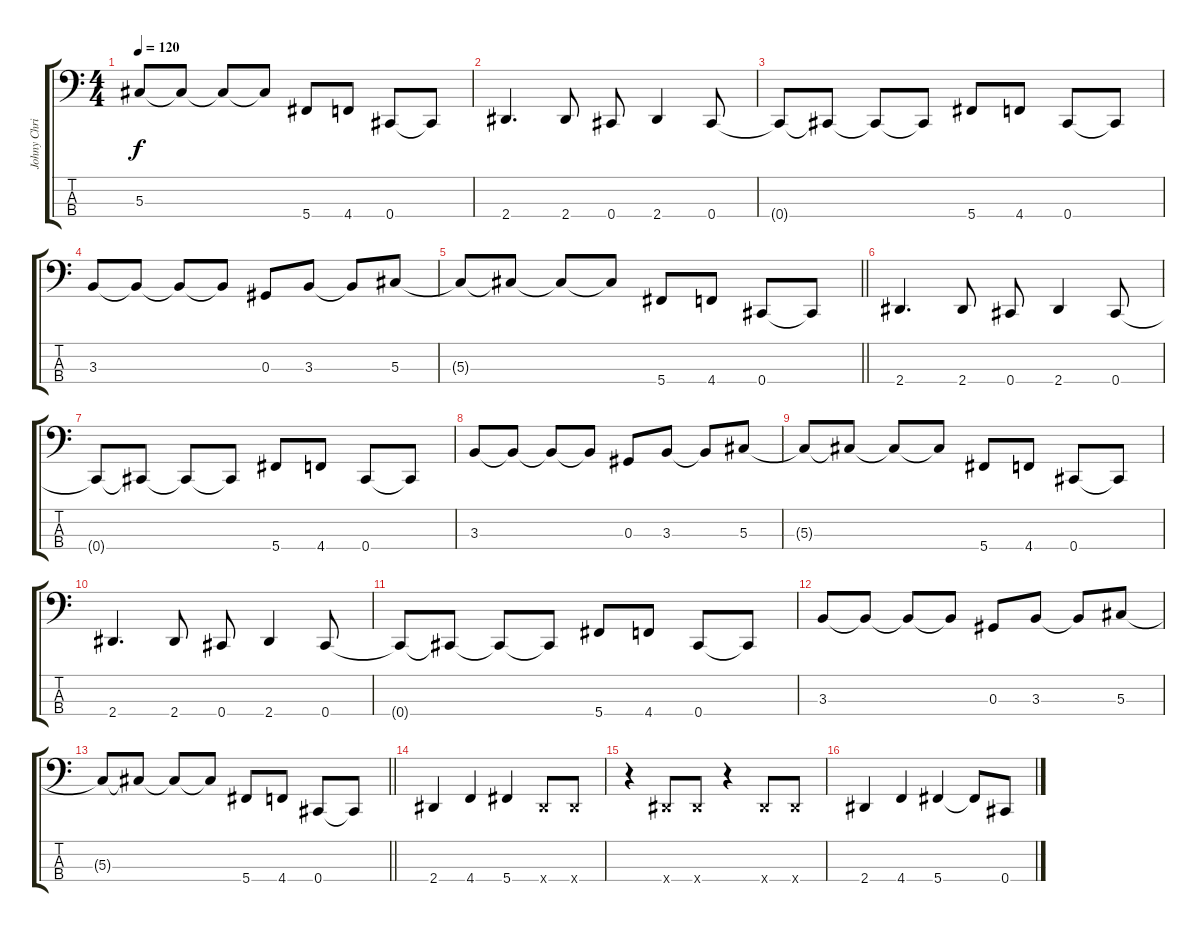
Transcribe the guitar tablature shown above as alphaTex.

\track ("Johny Christ" "Johny Chri") {instrument electricbassfinger}
\staff {score tabs}
\tuning (Gb2 Db2 Ab1 Db1) {hide}
\ts (4 4)
\tempo 120
\clef f4
\ks c
5.3{t}.8{dy f} 5.3{t}.8 5.3{t}.8 5.3{t}.8 5.4.8 4.4.8 0.4.8 0.4{t}.8 |
2.4.4{d} 2.4.8 0.4.8 2.4.4 0.4.8 |
0.4{t}.8 0.4{t}.8 0.4{t}.8 0.4{t}.8 5.4.8 4.4.8 0.4.8 0.4{t}.8 |
3.3.8 3.3{t}.8 3.3{t}.8 3.3{t}.8 0.3.8 3.3.8 3.3{t}.8 5.3.8 |
\barLineRight lightlight
5.3{t}.8 5.3{t}.8 5.3{t}.8 5.3{t}.8 5.4.8 4.4.8 0.4.8 0.4{t}.8 |
2.4.4{d} 2.4.8 0.4.8 2.4.4 0.4.8 |
0.4{t}.8 0.4{t}.8 0.4{t}.8 0.4{t}.8 5.4.8 4.4.8 0.4.8 0.4{t}.8 |
3.3.8 3.3{t}.8 3.3{t}.8 3.3{t}.8 0.3.8 3.3.8 3.3{t}.8 5.3.8 |
5.3{t}.8 5.3{t}.8 5.3{t}.8 5.3{t}.8 5.4.8 4.4.8 0.4.8 0.4{t}.8 |
2.4.4{d} 2.4.8 0.4.8 2.4.4 0.4.8 |
0.4{t}.8 0.4{t}.8 0.4{t}.8 0.4{t}.8 5.4.8 4.4.8 0.4.8 0.4{t}.8 |
3.3.8 3.3{t}.8 3.3{t}.8 3.3{t}.8 0.3.8 3.3.8 3.3{t}.8 5.3.8 |
\barLineRight lightlight
5.3{t}.8 5.3{t}.8 5.3{t}.8 5.3{t}.8 5.4.8 4.4.8 0.4.8 0.4{t}.8 |
2.4.4 4.4.4 5.4.4 2.4{x}.8 2.4{x}.8 |
r.4 2.4{x}.8 2.4{x}.8 r.4 2.4{x}.8 2.4{x}.8 |
2.4.4 4.4.4 5.4.4 5.4{t}.8 0.4.8
